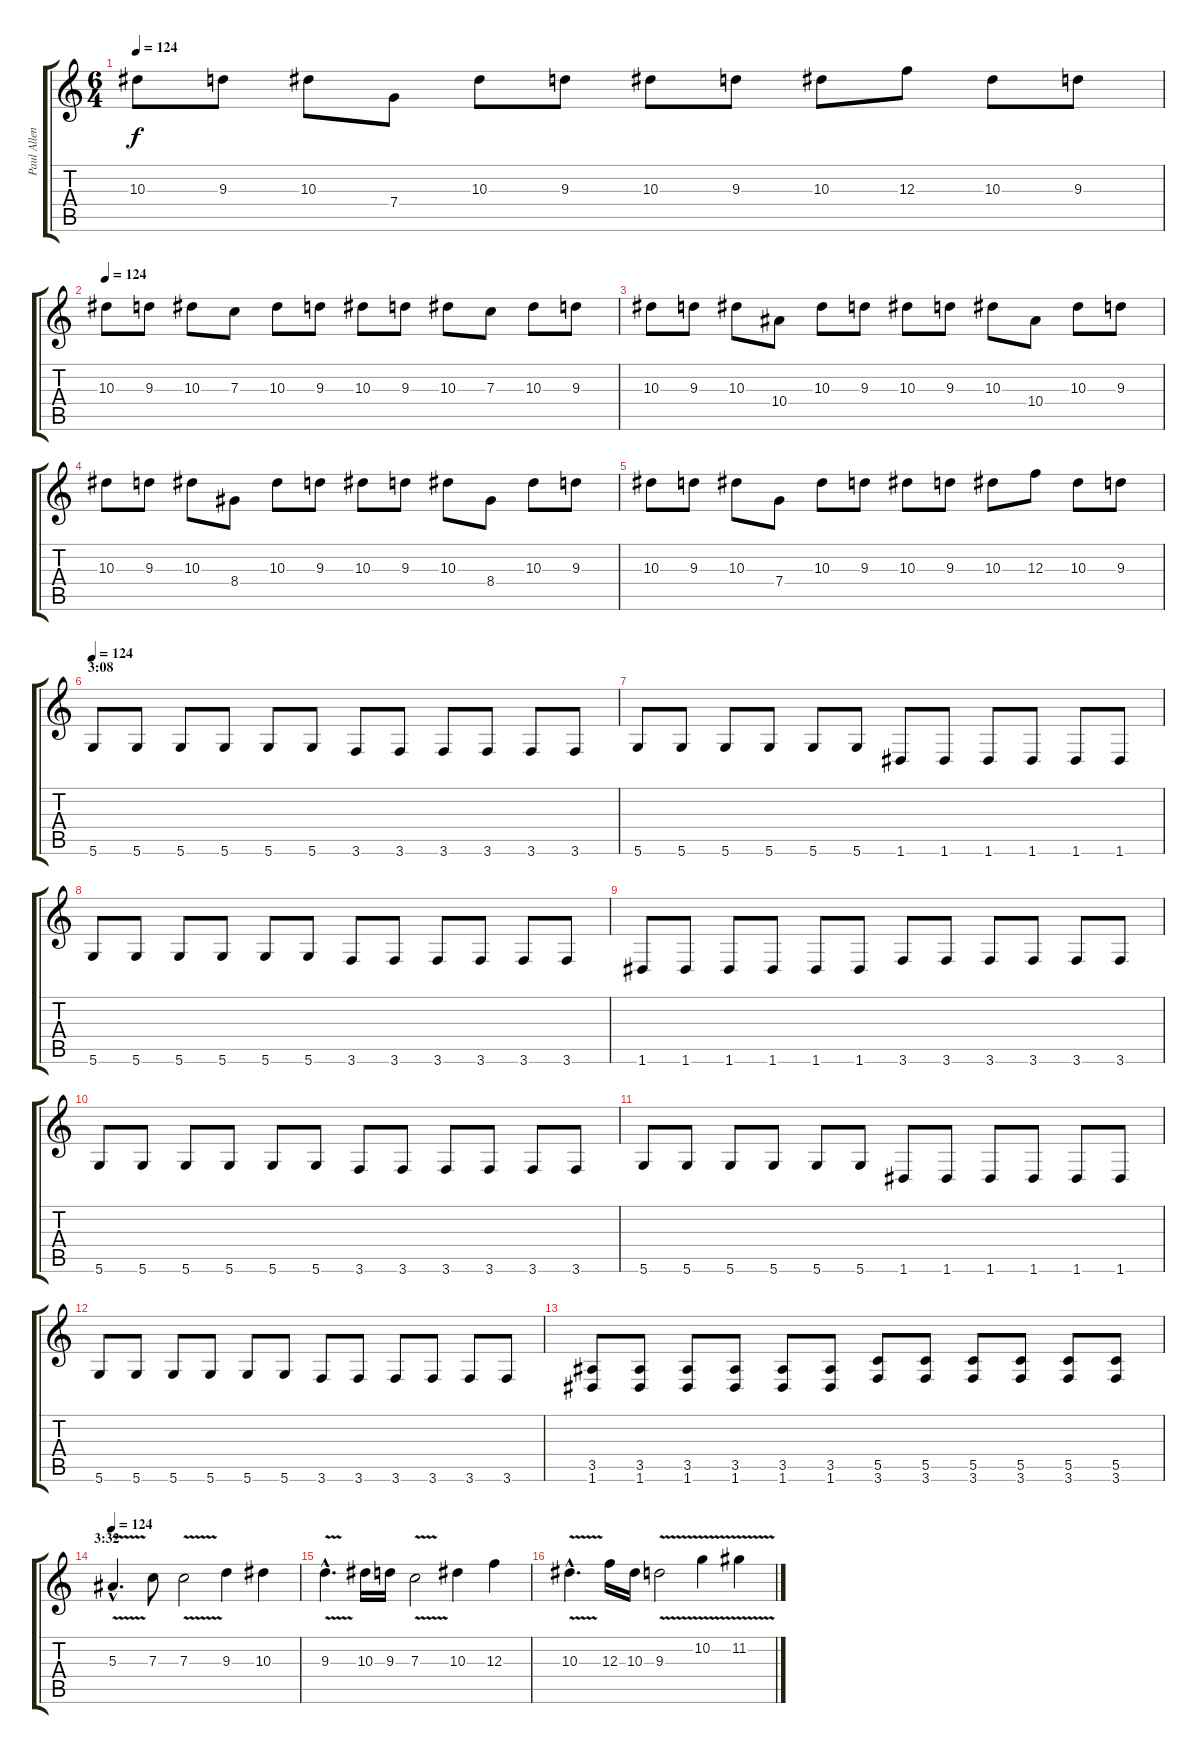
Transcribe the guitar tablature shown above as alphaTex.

\track ("Paul Allender (Guitar Soul)" "Paul Allen") {instrument distortionguitar}
\staff {score tabs}
\tuning (D4 A3 F3 C3 G2 D2) {hide}
\ts (6 4)
\tempo 124
\clef g2
\ks c
10.3.8{dy f} 9.3.8 10.3.8 7.4.8 10.3.8 9.3.8 10.3.8 9.3.8 10.3.8 12.3.8 10.3.8 9.3.8 |
\tempo 124
10.3.8 9.3.8 10.3.8 7.3.8 10.3.8 9.3.8 10.3.8 9.3.8 10.3.8 7.3.8 10.3.8 9.3.8 |
10.3.8 9.3.8 10.3.8 10.4.8 10.3.8 9.3.8 10.3.8 9.3.8 10.3.8 10.4.8 10.3.8 9.3.8 |
10.3.8 9.3.8 10.3.8 8.4.8 10.3.8 9.3.8 10.3.8 9.3.8 10.3.8 8.4.8 10.3.8 9.3.8 |
10.3.8 9.3.8 10.3.8 7.4.8 10.3.8 9.3.8 10.3.8 9.3.8 10.3.8 12.3.8 10.3.8 9.3.8 |
\section ("" "3:08")
\tempo 124
5.6.8 5.6.8 5.6.8 5.6.8 5.6.8 5.6.8 3.6.8 3.6.8 3.6.8 3.6.8 3.6.8 3.6.8 |
5.6.8 5.6.8 5.6.8 5.6.8 5.6.8 5.6.8 1.6.8 1.6.8 1.6.8 1.6.8 1.6.8 1.6.8 |
5.6.8 5.6.8 5.6.8 5.6.8 5.6.8 5.6.8 3.6.8 3.6.8 3.6.8 3.6.8 3.6.8 3.6.8 |
1.6.8 1.6.8 1.6.8 1.6.8 1.6.8 1.6.8 3.6.8 3.6.8 3.6.8 3.6.8 3.6.8 3.6.8 |
5.6.8 5.6.8 5.6.8 5.6.8 5.6.8 5.6.8 3.6.8 3.6.8 3.6.8 3.6.8 3.6.8 3.6.8 |
5.6.8 5.6.8 5.6.8 5.6.8 5.6.8 5.6.8 1.6.8 1.6.8 1.6.8 1.6.8 1.6.8 1.6.8 |
5.6.8 5.6.8 5.6.8 5.6.8 5.6.8 5.6.8 3.6.8 3.6.8 3.6.8 3.6.8 3.6.8 3.6.8 |
(3.5 1.6).8 (3.5 1.6).8 (3.5 1.6).8 (3.5 1.6).8 (3.5 1.6).8 (3.5 1.6).8 (5.5 3.6).8 (5.5 3.6).8 (5.5 3.6).8 (5.5 3.6).8 (5.5 3.6).8 (5.5 3.6).8 |
\section ("" "3:32")
\tempo 124
5.3{v hac}.4{d} 7.3.8 7.3{v}.2 9.3.4 10.3.4 |
9.3{v hac}.4{d} 10.3.16 9.3.16 7.3{v}.2 10.3.4 12.3.4 |
10.3{v hac}.4{d} 12.3.16 10.3.16 9.3{v}.2 10.2{v}.4 11.2{v}.4
